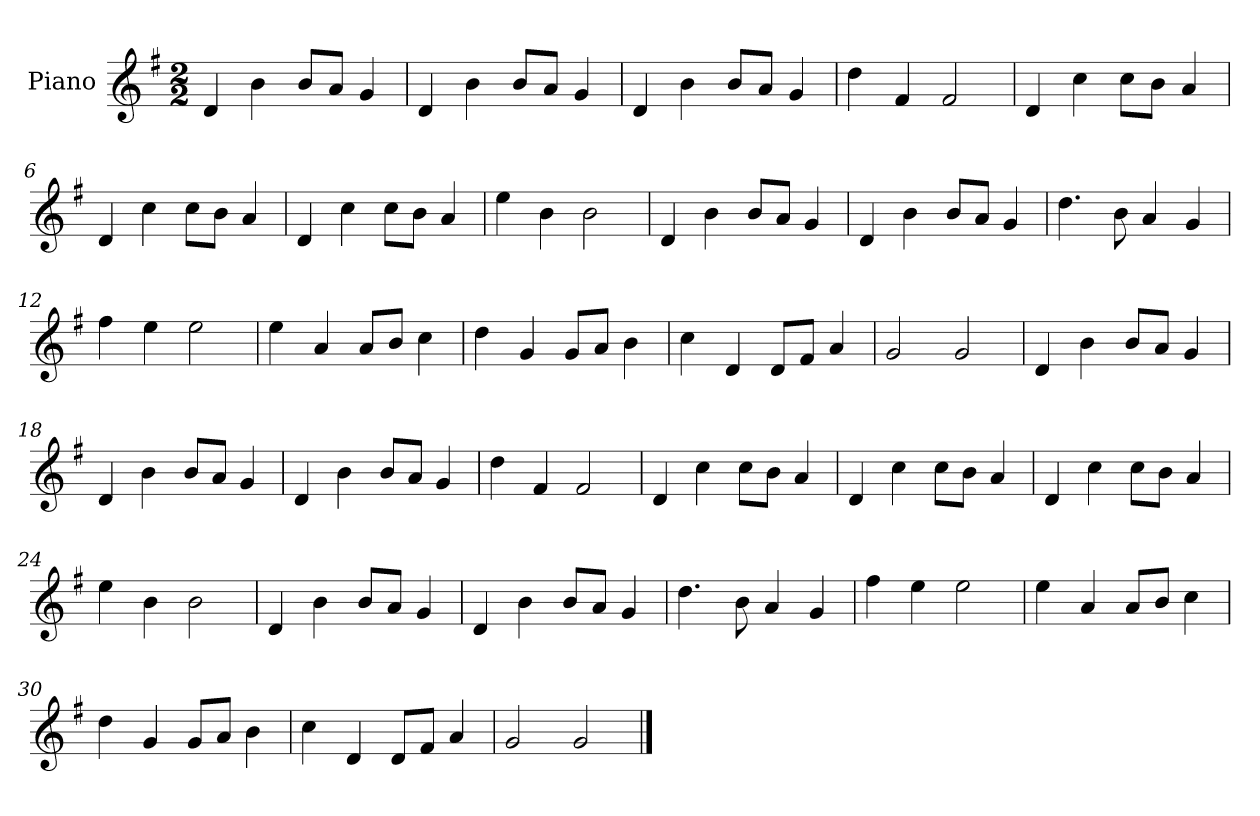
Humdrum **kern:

**kern
*part1
*staff1
*I"Piano
*I'Pno.
*clefG2
*k[f#]
*M2/2
=1
4d/
4b\
8b/L
8a/J
4g/
=2
4d/
4b\
8b/L
8a/J
4g/
=3
4d/
4b\
8b/L
8a/J
4g/
=4
4dd\
4f#/
2f#/
=5
4d/
4cc\
8cc\L
8b\J
4a/
=6
4d/
4cc\
8cc\L
8b\J
4a/
=7
4d/
4cc\
8cc\L
8b\J
4a/
=8
4ee\
4b\
2b\
=9
4d/
4b\
8b/L
8a/J
4g/
=10
4d/
4b\
8b/L
8a/J
4g/
=11
4.dd\
8b\
4a/
4g/
=12
4ff#\
4ee\
2ee\
=13
4ee\
4a/
8a/L
8b/J
4cc\
=14
4dd\
4g/
8g/L
8a/J
4b\
=15
4cc\
4d/
8d/L
8f#/J
4a/
=16
2g/
2g/
=17
4d/
4b\
8b/L
8a/J
4g/
=18
4d/
4b\
8b/L
8a/J
4g/
=19
4d/
4b\
8b/L
8a/J
4g/
=20
4dd\
4f#/
2f#/
=21
4d/
4cc\
8cc\L
8b\J
4a/
=22
4d/
4cc\
8cc\L
8b\J
4a/
=23
4d/
4cc\
8cc\L
8b\J
4a/
=24
4ee\
4b\
2b\
=25
4d/
4b\
8b/L
8a/J
4g/
=26
4d/
4b\
8b/L
8a/J
4g/
=27
4.dd\
8b\
4a/
4g/
=28
4ff#\
4ee\
2ee\
=29
4ee\
4a/
8a/L
8b/J
4cc\
=30
4dd\
4g/
8g/L
8a/J
4b\
=31
4cc\
4d/
8d/L
8f#/J
4a/
=32
2g/
2g/
==
*-
